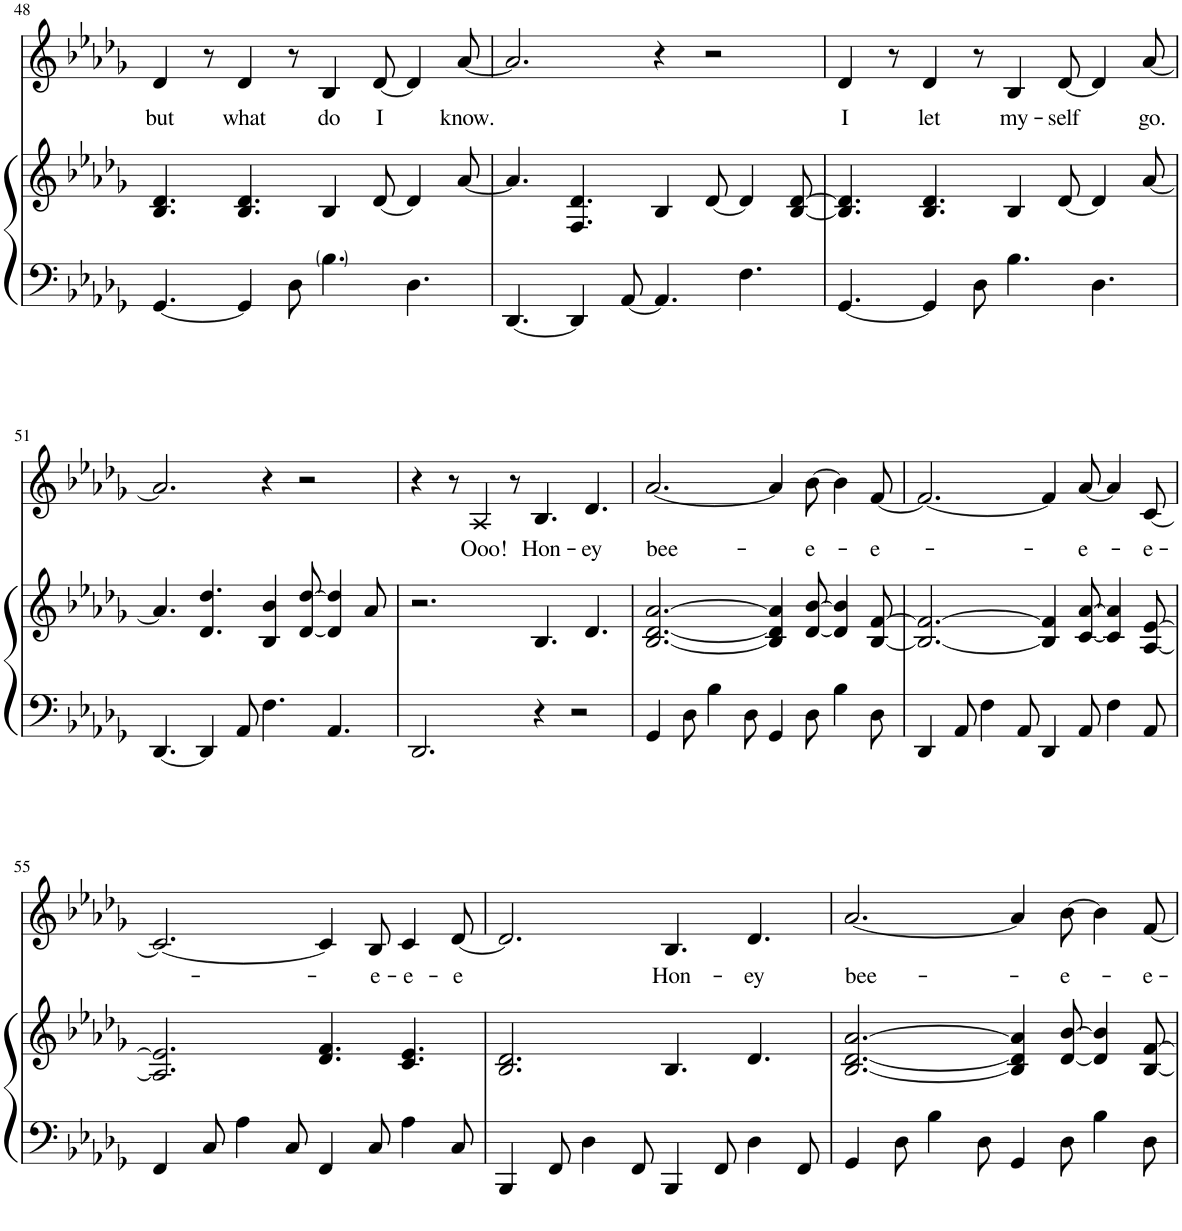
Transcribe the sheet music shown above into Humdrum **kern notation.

**kern	**kern	**kern	**text
*part2	*part2	*part1	*part1
*staff3	*staff2	*staff1	*staff1
*I"Piano	*	*I"Voice	*
*I'Pno	*	*	*
!!LO:PB:g=z
*clefF4	*clefG2	*clefG2	*
*k[b-e-a-d-g-]	*k[b-e-a-d-g-]	*k[b-e-a-d-g-]	*
*M12/8	*M12/8	*M12/8	*
=48	=48	=48	=48
!	!	!	!LO:LY:b
[4.GG-/	4.B-/ 4.d-/	4d-/	but
.	.	8r	.
!	!	!	!LO:LY:b
4GG-/]	4.B-/ 4.d-/	4d-/	what
8D-\	.	8r	.
!	!	!	!LO:LY:b
4.B-\	4B-/	4B-/	do
!	!	!	!LO:LY:b
.	[8d-/	[8d-/	I
4.D-\	4d-/]	4d-/]	.
!	!	!	!LO:LY:b
.	[8a-/	[8a-/	know.
=49	=49	=49	=49
[4.DD-/	4.a-/]	2.a-/]	.
4DD-/]	4.F/ 4.d-/	.	.
[8AA-/	.	.	.
4.AA-/]	4B-/	4r	.
.	[8d-/	2r	.
4.F\	4d-/]	.	.
.	[8B-/ [8d-/	.	.
=50	=50	=50	=50
!	!	!	!LO:LY:b
[4.GG-/	4.B-/] 4.d-/]	4d-/	I
.	.	8r	.
!	!	!	!LO:LY:b
4GG-/]	4.B-/ 4.d-/	4d-/	let
8D-\	.	8r	.
!	!	!	!LO:LY:b
4.B-\	4B-/	4B-/	my-
!	!	!	!LO:LY:b
.	[8d-/	[8d-/	-self
4.D-\	4d-/]	4d-/]	.
!	!	!	!LO:LY:b
.	[8a-/	[8a-/	go.
!!LO:LB:g=z
=51	=51	=51	=51
[4.DD-/	4.a-/]	2.a-/]	.
4DD-/]	4.d-/ 4.dd-/	.	.
8AA-/	.	.	.
4.F\	4B-/ 4b-/	4r	.
.	[8d-/ [8dd-/	2r	.
4.AA-/	4d-/] 4dd-/]	.	.
.	8a-/	.	.
=52	=52	=52	=52
2.DD-/	2.r	4r	.
.	.	8r	.
!	!	!	!LO:LY:b
.	.	4A-/	Ooo!
.	.	8r	.
!	!	!	!LO:LY:b
4r	4.B-/	4.B-/	Hon-
2r	.	.	.
!	!	!	!LO:LY:b
.	4.d-/	4.d-/	-ey
=53	=53	=53	=53
!	!	!	!LO:LY:b
4GG-/	[2.B-/ [2.d-/ [2.a-/	[2.a-/	bee-
8D-\	.	.	.
4B-\	.	.	.
8D-\	.	.	.
4GG-/	4B-/] 4d-/] 4a-/]	4a-/]	.
!	!	!	!LO:LY:b
8D-\	[8d-/ [8b-/	[8b-\	-e-
4B-\	4d-/] 4b-/]	4b-\]	.
!	!	!	!LO:LY:b
8D-\	[8B-/ [8f/	[8f/	-e-
=54	=54	=54	=54
4DD-/	2.B-/_ 2.f/_	2.f/_	.
8AA-/	.	.	.
4F\	.	.	.
8AA-/	.	.	.
4DD-/	4B-/] 4f/]	4f/]	.
!	!	!	!LO:LY:b
8AA-/	[8c/ [8a-/	[8a-/	-e-
4F\	4c/] 4a-/]	4a-/]	.
!	!	!	!LO:LY:b
8AA-/	[8A-/ [8e-/	[8c/	-e-
!!LO:LB:g=z
=55	=55	=55	=55
4FF/	2.A-/] 2.e-/]	2.c/_	.
8C/	.	.	.
4A-\	.	.	.
8C/	.	.	.
4FF/	4.d-/ 4.f/	4c/]	.
!	!	!	!LO:LY:b
8C/	.	8B-/	-e-
!	!	!	!LO:LY:b
4A-\	4.c/ 4.e-/	4c/	-e-
!	!	!	!LO:LY:b
8C/	.	[8d-/	-e
=56	=56	=56	=56
4BBB-/	2.B-/ 2.d-/	2.d-/]	.
8FF/	.	.	.
4D-\	.	.	.
8FF/	.	.	.
!	!	!	!LO:LY:b
4BBB-/	4.B-/	4.B-/	Hon-
8FF/	.	.	.
!	!	!	!LO:LY:b
4D-\	4.d-/	4.d-/	-ey
8FF/	.	.	.
=57	=57	=57	=57
!	!	!	!LO:LY:b
4GG-/	[2.B-/ [2.d-/ [2.a-/	[2.a-/	bee-
8D-\	.	.	.
4B-\	.	.	.
8D-\	.	.	.
4GG-/	4B-/] 4d-/] 4a-/]	4a-/]	.
!	!	!	!LO:LY:b
8D-\	[8d-/ [8b-/	[8b-\	-e-
4B-\	4d-/] 4b-/]	4b-\]	.
!	!	!	!LO:LY:b
8D-\	[8B-/ [8f/	[8f/	-e-
=	=	=	=
*-	*-	*-	*-
